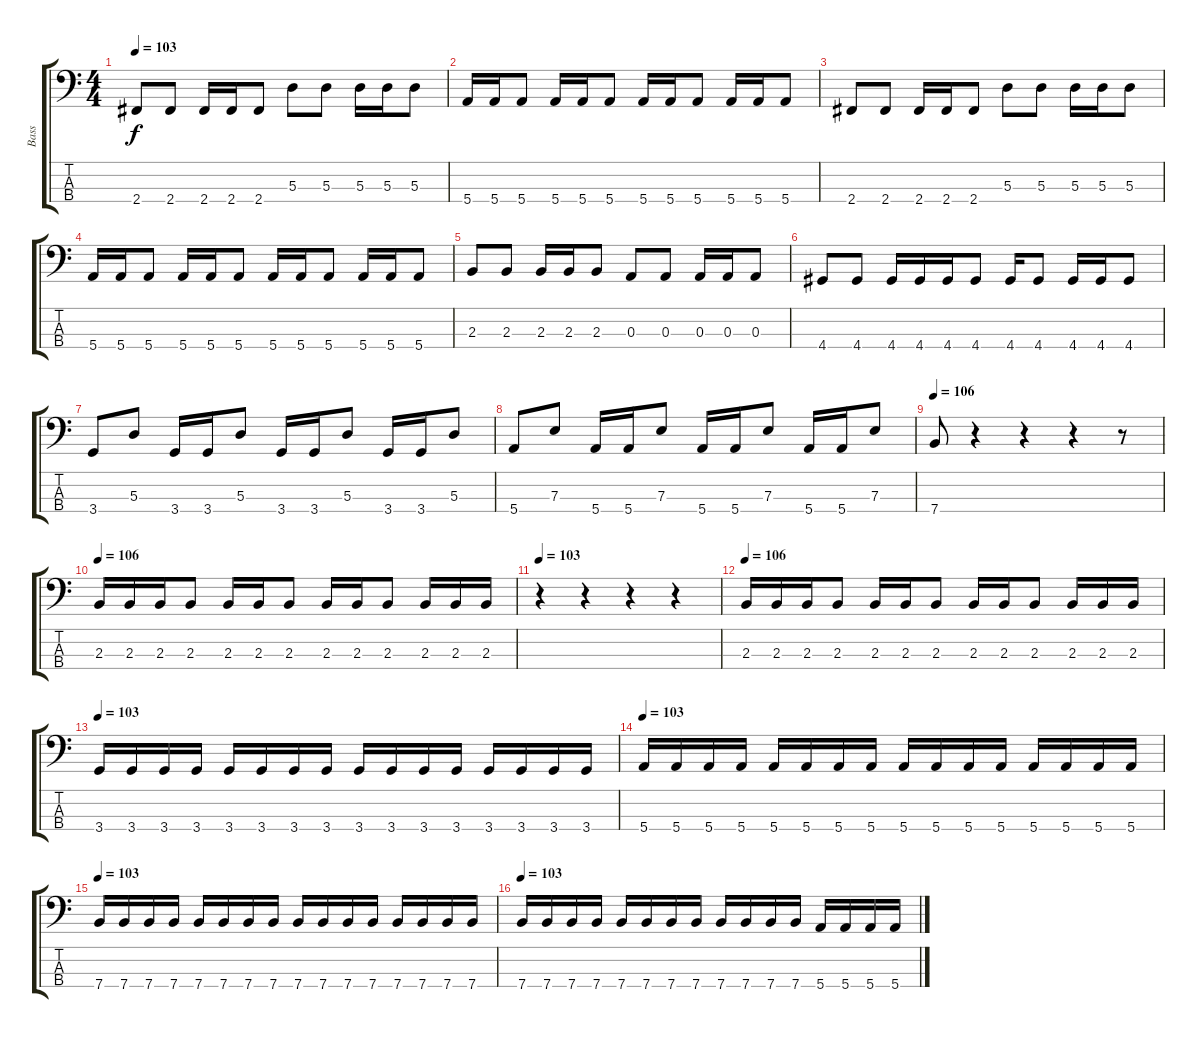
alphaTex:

\track ("Bass" "Bass") {instrument electricbasspick}
\staff {score tabs}
\tuning (G2 D2 A1 E1) {hide}
\ts (4 4)
\tempo 103
\clef f4
\ks c
2.4.8{dy f} 2.4.8 2.4.16 2.4.16 2.4.8 5.3.8 5.3.8 5.3.16 5.3.16 5.3.8 |
5.4.16 5.4.16 5.4.8 5.4.16 5.4.16 5.4.8 5.4.16 5.4.16 5.4.8 5.4.16 5.4.16 5.4.8 |
2.4.8 2.4.8 2.4.16 2.4.16 2.4.8 5.3.8 5.3.8 5.3.16 5.3.16 5.3.8 |
5.4.16 5.4.16 5.4.8 5.4.16 5.4.16 5.4.8 5.4.16 5.4.16 5.4.8 5.4.16 5.4.16 5.4.8 |
2.3.8 2.3.8 2.3.16 2.3.16 2.3.8 0.3.8 0.3.8 0.3.16 0.3.16 0.3.8 |
4.4.8 4.4.8 4.4.16 4.4.16 4.4.16 4.4.8 4.4.16 4.4.8 4.4.16 4.4.16 4.4.8 |
3.4.8 5.3.8 3.4.16 3.4.16 5.3.8 3.4.16 3.4.16 5.3.8 3.4.16 3.4.16 5.3.8 |
5.4.8 7.3.8 5.4.16 5.4.16 7.3.8 5.4.16 5.4.16 7.3.8 5.4.16 5.4.16 7.3.8 |
\tempo 106
7.4.8 r.4 r.4 r.4 r.8 |
\tempo 106
2.3.16 2.3.16 2.3.16 2.3.8 2.3.16 2.3.16 2.3.8 2.3.16 2.3.16 2.3.8 2.3.16 2.3.16 2.3.16 |
\tempo 103
r.4 r.4 r.4 r.4 |
\tempo 106
2.3.16 2.3.16 2.3.16 2.3.8 2.3.16 2.3.16 2.3.8 2.3.16 2.3.16 2.3.8 2.3.16 2.3.16 2.3.16 |
\tempo 103
3.4.16 3.4.16 3.4.16 3.4.16 3.4.16 3.4.16 3.4.16 3.4.16 3.4.16 3.4.16 3.4.16 3.4.16 3.4.16 3.4.16 3.4.16 3.4.16 |
\tempo 103
5.4.16 5.4.16 5.4.16 5.4.16 5.4.16 5.4.16 5.4.16 5.4.16 5.4.16 5.4.16 5.4.16 5.4.16 5.4.16 5.4.16 5.4.16 5.4.16 |
\tempo 103
7.4.16 7.4.16 7.4.16 7.4.16 7.4.16 7.4.16 7.4.16 7.4.16 7.4.16 7.4.16 7.4.16 7.4.16 7.4.16 7.4.16 7.4.16 7.4.16 |
\tempo 103
7.4.16 7.4.16 7.4.16 7.4.16 7.4.16 7.4.16 7.4.16 7.4.16 7.4.16 7.4.16 7.4.16 7.4.16 5.4.16 5.4.16 5.4.16 5.4.16
